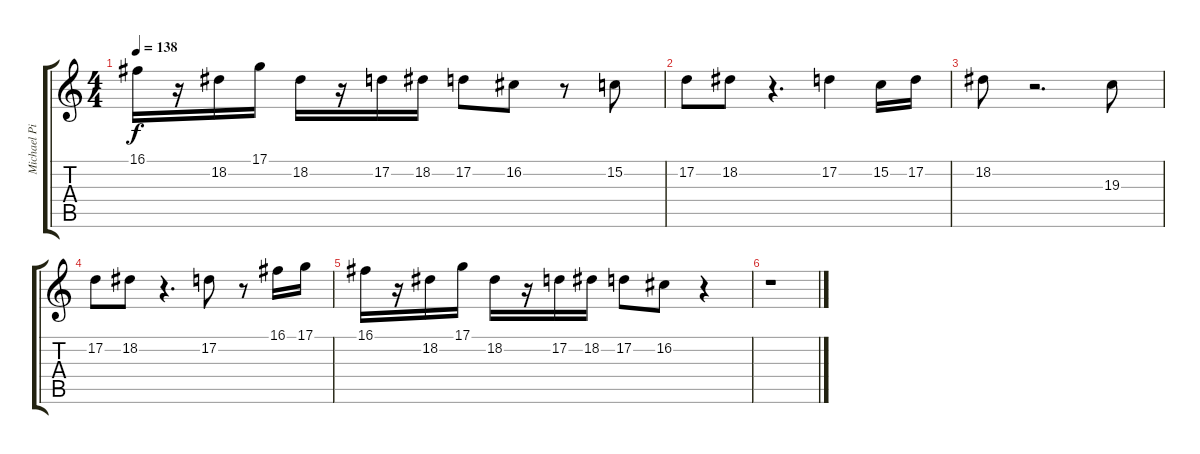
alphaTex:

\track ("Michael Pinella" "Michael Pi") {instrument stringensemble1}
\staff {score tabs}
\tuning (D4 A3 F3 C3 G2 D2) {hide}
\ts (4 4)
\tempo 138
\clef g2
\ks c
16.1.16{dy f} r.16 18.2.16 17.1.16 18.2.16 r.16 17.2.16 18.2.16 17.2.8 16.2.8 r.8 15.2.8 |
17.2.8 18.2.8 r.4{d} 17.2.4 15.2.16 17.2.16 |
18.2.8 r.2{d} 19.3.8 |
17.2.8 18.2.8 r.4{d} 17.2.8 r.8 16.1.16 17.1.16 |
16.1.16 r.16 18.2.16 17.1.16 18.2.16 r.16 17.2.16 18.2.16 17.2.8 16.2.8 r.4 |
r.1
